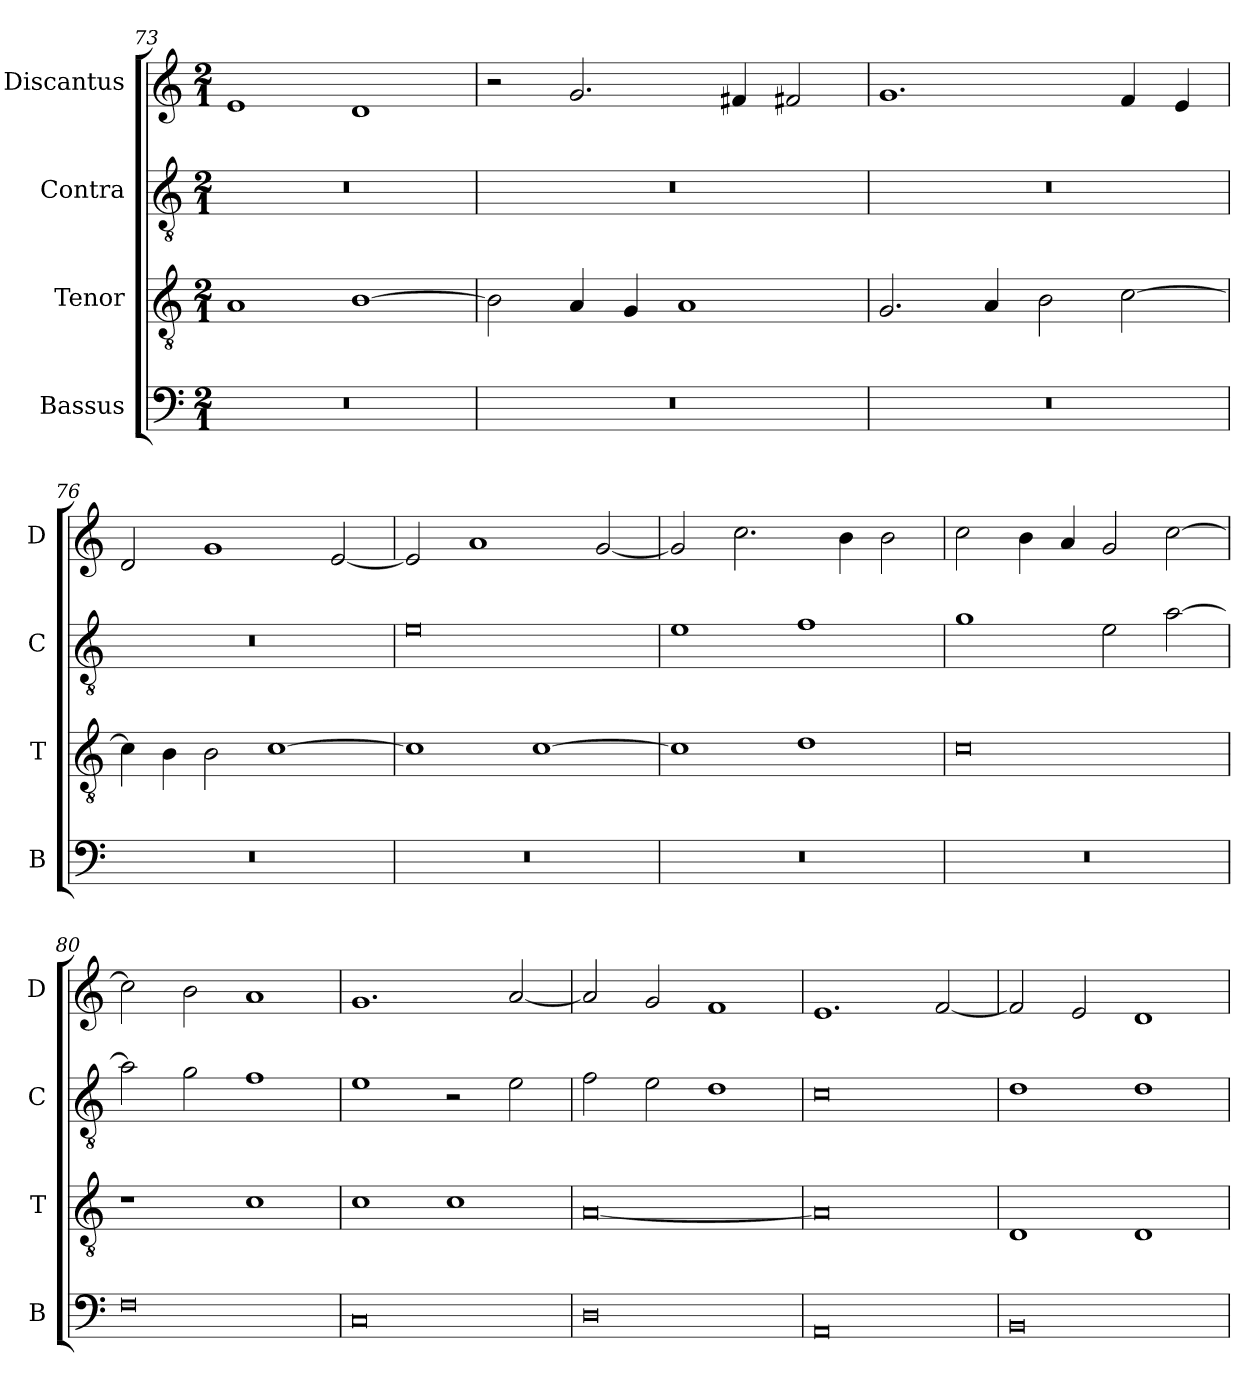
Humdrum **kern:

**kern	**kern	**kern	**kern
*part4	*part3	*part2	*part1
*staff4	*staff3	*staff2	*staff1
*I"Bassus	*I"Tenor	*I"Contra	*I"Discantus
*I'B	*I'T	*I'C	*I'D
*clefF4	*clefGv2	*clefGv2	*clefG2
*k[]	*k[]	*k[]	*k[]
*M2/1	*M2/1	*M2/1	*M2/1
=73	=73	=73	=73
0r	1A	0r	1e
.	[1B	.	1d
=74	=74	=74	=74
0r	2B\]	0r	2r
.	4A/	.	2.g/
.	4G/	.	.
.	1A	.	.
.	.	.	4f#X/
.	.	.	2f#X/
=75	=75	=75	=75
0r	2.G/	0r	1.g
.	4A/	.	.
.	2B\	.	.
.	[2c\	.	4f/
.	.	.	4e/
=76	=76	=76	=76
0r	4c\]	0r	2d/
.	4B\	.	.
.	2B\	.	1g
.	[1c	.	.
.	.	.	[2e/
=77	=77	=77	=77
0r	1c]	0e	2e/]
.	.	.	1a
.	[1c	.	.
.	.	.	[2g/
=78	=78	=78	=78
0r	1c]	1e	2g/]
.	.	.	2.cc\
.	1d	1f	.
.	.	.	4b\
.	.	.	2b\
=79	=79	=79	=79
0r	0c	1g	2cc\
.	.	.	4b\
.	.	.	4a/
.	.	2e\	2g/
.	.	[2a\	[2cc\
=80	=80	=80	=80
0F	1r	2a\]	2cc\]
.	.	2g\	2b\
.	1c	1f	1a
=81	=81	=81	=81
0C	1c	1e	1.g
.	1c	2r	.
.	.	2e\	[2a/
=82	=82	=82	=82
0D	[0A	2f\	2a/]
.	.	2e\	2g/
.	.	1d	1f
=83	=83	=83	=83
0AA	0A]	0c	1.e
.	.	.	[2f/
=84	=84	=84	=84
0BB	1D	1d	2f/]
.	.	.	2e/
.	1D	1d	1d
=	=	=	=
*-	*-	*-	*-
